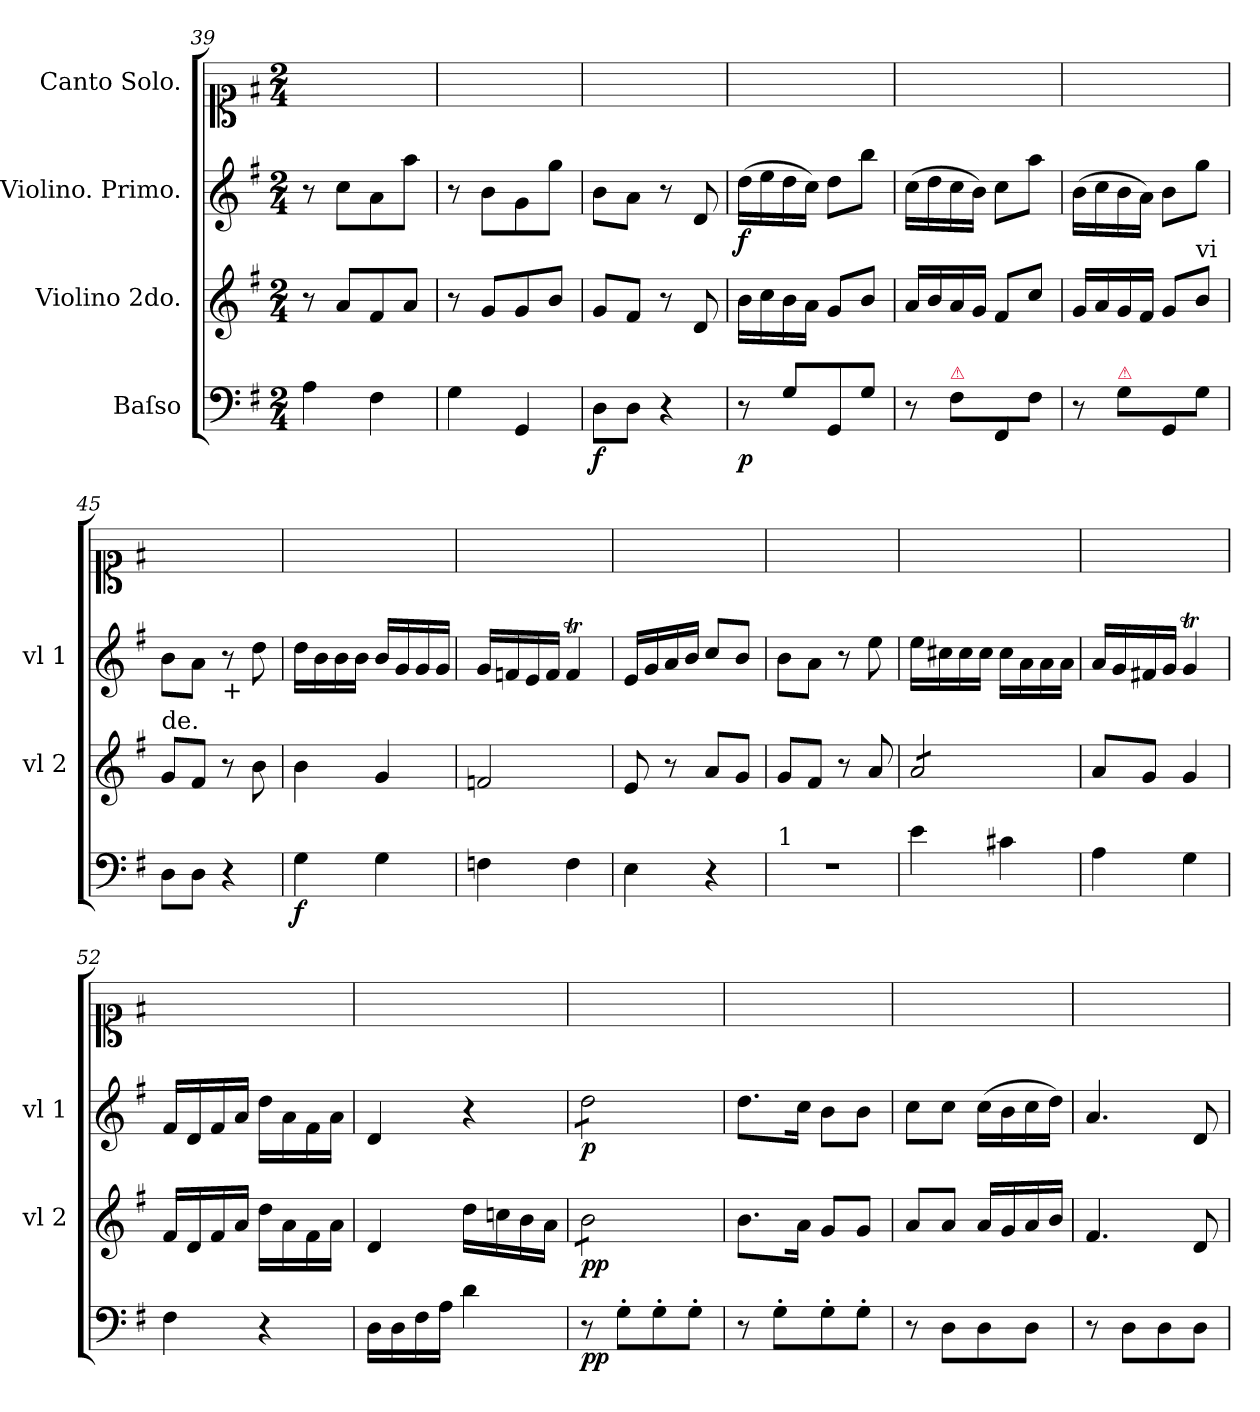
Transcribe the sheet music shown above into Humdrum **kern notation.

**kern	**dynam	**kern	**dynam	**kern	**dynam	**kern
*part4	*part4	*part3	*part3	*part2	*part2	*part1
*staff4	*staff4	*staff3	*staff3	*staff2	*staff2	*staff1
*I"Baſso	*	*I"Violino 2do.	*	*I"Violino. Primo.	*	*I"Canto Solo.
*	*	*I'vl 2	*	*I'vl 1	*	*
*clefF4	*	*clefG2	*	*clefG2	*	*clefC1
*k[f#]	*	*k[f#]	*	*k[f#]	*	*k[f#]
*G:	*	*G:	*	*G:	*	*G:
*M2/4	*	*M2/4	*	*M2/4	*	*M2/4
=39	=39	=39	=39	=39	=39	=39
4A\	.	8r	.	8r	.	2ryy
.	.	8a/L	.	8cc\L	.	.
4F#\	.	8f#/	.	8a\	.	.
.	.	8a/J	.	8aa\J	.	.
=40	=40	=40	=40	=40	=40	=40
4G\	.	8r	.	8r	.	2ryy
.	.	8g/L	.	8b\L	.	.
4GG/	.	8g/	.	8g\	.	.
.	.	8b/J	.	8gg\J	.	.
=41	=41	=41	=41	=41	=41	=41
8D\L	f	8g/L	.	8b\L	.	2ryy
8D\J	.	8f#/J	.	8a\J	.	.
4r	.	8r	.	8r	.	.
.	.	8d/	.	8d/	.	.
=42	=42	=42	=42	=42	=42	=42
8r	p	16b\LL	.	(16dd\LL	f	2ryy
.	.	16cc\	.	16ee\	.	.
8G/L	.	16b\	.	16dd\	.	.
.	.	16a\JJ	.	16cc\JJ)	.	.
8GG/	.	8g/L	.	8dd\L	.	.
8G/J	.	8b/J	.	8bb\J	.	.
=43	=43	=43	=43	=43	=43	=43
8r	.	16a/LL	.	(16cc\LL	.	2ryy
.	.	16b/	.	16dd\	.	.
!LO:TX:a:color=crimson:t=⚠	!	!	!	!	!	!
8F#\L	.	16a/	.	16cc\	.	.
.	.	16g/JJ	.	16b\JJ)	.	.
8FF#/	.	8f#/L	.	8cc\L	.	.
8F#\J	.	8cc/J	.	8aa\J	.	.
=44	=44	=44	=44	=44	=44	=44
8r	.	16g/LL	.	(16b\LL	.	2ryy
.	.	16a/	.	16cc\	.	.
!LO:TX:a:color=crimson:t=⚠	!	!	!	!	!	!
8G\L	.	16g/	.	16b\	.	.
.	.	16f#/JJ	.	16a\JJ)	.	.
8GG/	.	8g/L	.	8b\L	.	.
!	!	!LO:TX:a:t=vi	!	!	!	!
8G\J	.	8b/J	.	8gg\J	.	.
=45	=45	=45	=45	=45	=45	=45
!	!	!LO:TX:a:t=de.	!	!	!	!
8D\L	.	8g/L	.	8b\L	.	2ryy
8D\J	.	8f#/J	.	8a\J	.	.
!	!	!	!	!LO:TX:b:t=+	!	!
4r	.	8r	.	8r	.	.
.	.	8b\	.	8dd\	.	.
=46	=46	=46	=46	=46	=46	=46
4G\	f	4b\	.	16dd\LL	.	2ryy
.	.	.	.	16b\	.	.
.	.	.	.	16b\	.	.
.	.	.	.	16b\JJ	.	.
4G\	.	4g/	.	16b/LL	.	.
.	.	.	.	16g/	.	.
.	.	.	.	16g/	.	.
.	.	.	.	16g/JJ	.	.
=47	=47	=47	=47	=47	=47	=47
4Fn\	.	2fn/	.	16g/LL	.	2ryy
.	.	.	.	16fn/	.	.
.	.	.	.	16e/	.	.
.	.	.	.	16f/JJ	.	.
4F\	.	.	.	4fT/	.	.
=48	=48	=48	=48	=48	=48	=48
4E\	.	8e/	.	16e/LL	.	2ryy
.	.	.	.	16g/	.	.
.	.	8r	.	16a/	.	.
.	.	.	.	16b/JJ	.	.
4r	.	8a/L	.	8cc/L	.	.
.	.	8g/J	.	8b/J	.	.
=49	=49	=49	=49	=49	=49	=49
!LO:TX:a:t=1	!	!	!	!	!	!
2r	.	8g/L	.	8b\L	.	2ryy
.	.	8f#/J	.	8a\J	.	.
.	.	8r	.	8r	.	.
.	.	8a/	.	8ee\	.	.
=50	=50	=50	=50	=50	=50	=50
*	*	*tremolo	*	*	*	*
4e\	.	8a/L	.	16ee\LL	.	2ryy
.	.	.	.	16cc#X\	.	.
.	.	8a/	.	16cc#\	.	.
.	.	.	.	16cc#\JJ	.	.
4c#X\	.	8a/	.	16cc#\LL	.	.
.	.	.	.	16a\	.	.
.	.	8a/J	.	16a\	.	.
*	*	*Xtremolo	*	*	*	*
.	.	.	.	16a\JJ	.	.
=51	=51	=51	=51	=51	=51	=51
4A\	.	8a/L	.	16a/LL	.	2ryy
.	.	.	.	16g/	.	.
.	.	8g/J	.	16f#X/	.	.
.	.	.	.	16g/JJ	.	.
4G\	.	4g/	.	4gT/	.	.
=52	=52	=52	=52	=52	=52	=52
4F#\	.	16f#/LL	.	16f#/LL	.	2ryy
.	.	16d/	.	16d/	.	.
.	.	16f#/	.	16f#/	.	.
.	.	16a/JJ	.	16a/JJ	.	.
4r	.	16dd\LL	.	16dd\LL	.	.
.	.	16a\	.	16a\	.	.
.	.	16f#\	.	16f#\	.	.
.	.	16a\JJ	.	16a\JJ	.	.
=53	=53	=53	=53	=53	=53	=53
16D\LL	.	4d/	.	4d/	.	2ryy
16D\	.	.	.	.	.	.
16F#\	.	.	.	.	.	.
16A\JJ	.	.	.	.	.	.
4d\	.	16dd\LL	.	4r	.	.
.	.	16ccn\	.	.	.	.
.	.	16b\	.	.	.	.
.	.	16a\JJ	.	.	.	.
=54	=54	=54	=54	=54	=54	=54
*	*	*tremolo	*	*	*	*
*	*	*	*	*tremolo	*	*
8r	pp	8b\L	pp	8dd\L	p	2ryy
8G'\L	.	8b\	.	8dd\	.	.
8G'\	.	8b\	.	8dd\	.	.
8G'\J	.	8b\J	.	8dd\J	.	.
*	*	*	*	*Xtremolo	*	*
*	*	*Xtremolo	*	*	*	*
=55	=55	=55	=55	=55	=55	=55
8r	.	8.b\L	.	8.dd\L	.	2ryy
8G'\L	.	.	.	.	.	.
.	.	16a\Jk	.	16cc\Jk	.	.
8G'\	.	8g/L	.	8b\L	.	.
8G'\J	.	8g/J	.	8b\J	.	.
=56	=56	=56	=56	=56	=56	=56
8r	.	8a/L	.	8cc\L	.	2ryy
8D\L	.	8a/J	.	8cc\J	.	.
8D\	.	16a/LL	.	(16cc\LL	.	.
.	.	16g/	.	16b\	.	.
8D\J	.	16a/	.	16cc\	.	.
.	.	16b/JJ	.	16dd\JJ)	.	.
=57	=57	=57	=57	=57	=57	=57
8r	.	4.f#/	.	4.a/	.	2ryy
8D\L	.	.	.	.	.	.
8D\	.	.	.	.	.	.
8D\J	.	8d/	.	8d/	.	.
=	=	=	=	=	=	=
*-	*-	*-	*-	*-	*-	*-
